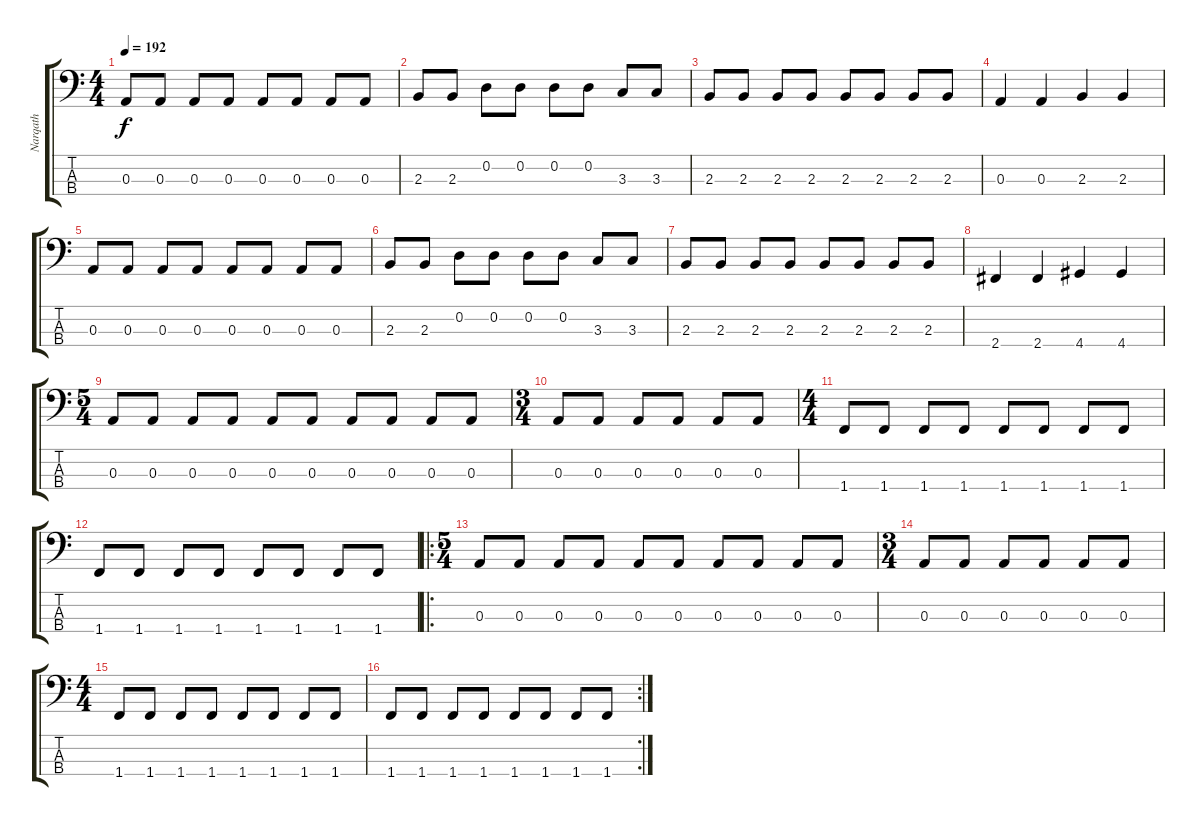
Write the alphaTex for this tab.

\track ("Narqath" "Narqath") {instrument electricbasspick}
\staff {score tabs}
\tuning (G2 D2 A1 E1) {hide}
\ts (4 4)
\tempo 192
\clef f4
\ks c
0.3.8{dy f} 0.3.8 0.3.8 0.3.8 0.3.8 0.3.8 0.3.8 0.3.8 |
2.3.8 2.3.8 0.2.8 0.2.8 0.2.8 0.2.8 3.3.8 3.3.8 |
2.3.8 2.3.8 2.3.8 2.3.8 2.3.8 2.3.8 2.3.8 2.3.8 |
0.3.4 0.3.4 2.3.4 2.3.4 |
0.3.8 0.3.8 0.3.8 0.3.8 0.3.8 0.3.8 0.3.8 0.3.8 |
2.3.8 2.3.8 0.2.8 0.2.8 0.2.8 0.2.8 3.3.8 3.3.8 |
2.3.8 2.3.8 2.3.8 2.3.8 2.3.8 2.3.8 2.3.8 2.3.8 |
2.4.4 2.4.4 4.4.4 4.4.4 |
\ts (5 4)
0.3.8 0.3.8 0.3.8 0.3.8 0.3.8 0.3.8 0.3.8 0.3.8 0.3.8 0.3.8 |
\ts (3 4)
0.3.8 0.3.8 0.3.8 0.3.8 0.3.8 0.3.8 |
\ts (4 4)
1.4.8 1.4.8 1.4.8 1.4.8 1.4.8 1.4.8 1.4.8 1.4.8 |
1.4.8 1.4.8 1.4.8 1.4.8 1.4.8 1.4.8 1.4.8 1.4.8 |
\ro
\ts (5 4)
0.3.8 0.3.8 0.3.8 0.3.8 0.3.8 0.3.8 0.3.8 0.3.8 0.3.8 0.3.8 |
\ts (3 4)
0.3.8 0.3.8 0.3.8 0.3.8 0.3.8 0.3.8 |
\ts (4 4)
1.4.8 1.4.8 1.4.8 1.4.8 1.4.8 1.4.8 1.4.8 1.4.8 |
\rc 2
1.4.8 1.4.8 1.4.8 1.4.8 1.4.8 1.4.8 1.4.8 1.4.8
